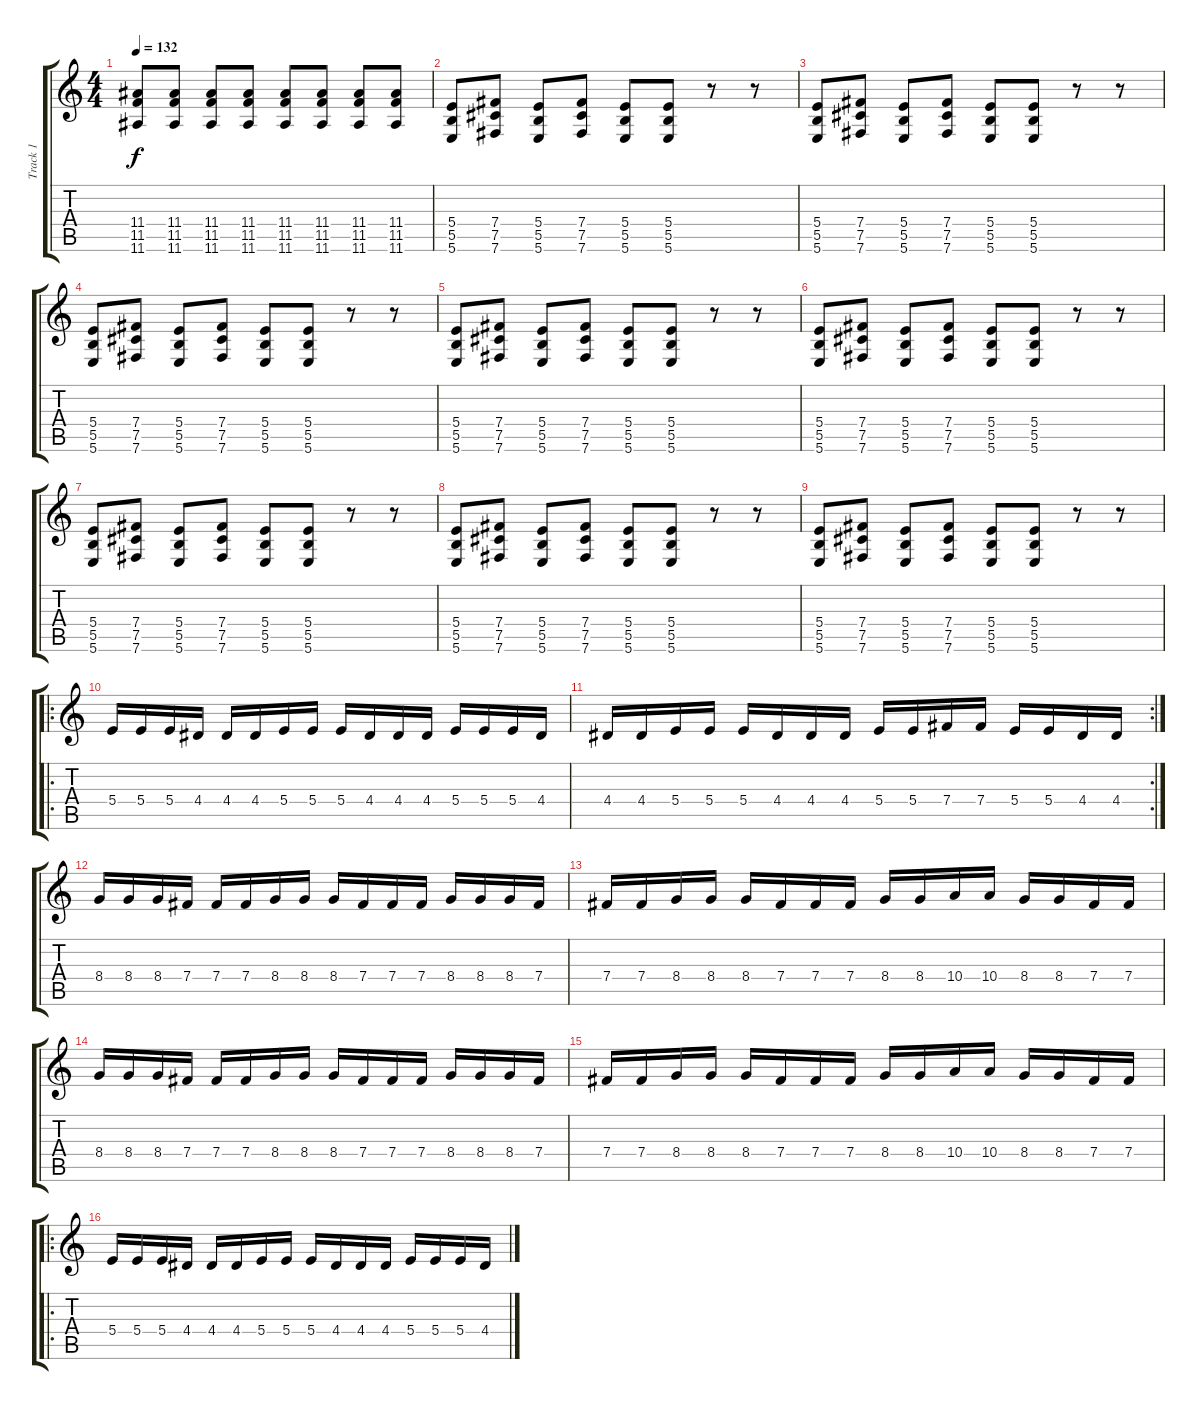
\track ("Track 1" "Track 1") {instrument distortionguitar}
\staff {score tabs}
\tuning (Db4 Ab3 E3 B2 Gb2 B1) {hide}
\ts (4 4)
\tempo 132
\clef g2
\ks c
(11.4 11.5 11.6).8{dy f} (11.4 11.5 11.6).8 (11.4 11.5 11.6).8 (11.4 11.5 11.6).8 (11.4 11.5 11.6).8 (11.4 11.5 11.6).8 (11.4 11.5 11.6).8 (11.4 11.5 11.6).8 |
(5.4 5.5 5.6).8 (7.4 7.5 7.6).8 (5.4 5.5 5.6).8 (7.4 7.5 7.6).8 (5.4 5.5 5.6).8 (5.4 5.5 5.6).8 r.8 r.8 |
(5.4 5.5 5.6).8 (7.4 7.5 7.6).8 (5.4 5.5 5.6).8 (7.4 7.5 7.6).8 (5.4 5.5 5.6).8 (5.4 5.5 5.6).8 r.8 r.8 |
(5.4 5.5 5.6).8 (7.4 7.5 7.6).8 (5.4 5.5 5.6).8 (7.4 7.5 7.6).8 (5.4 5.5 5.6).8 (5.4 5.5 5.6).8 r.8 r.8 |
(5.4 5.5 5.6).8 (7.4 7.5 7.6).8 (5.4 5.5 5.6).8 (7.4 7.5 7.6).8 (5.4 5.5 5.6).8 (5.4 5.5 5.6).8 r.8 r.8 |
(5.4 5.5 5.6).8 (7.4 7.5 7.6).8 (5.4 5.5 5.6).8 (7.4 7.5 7.6).8 (5.4 5.5 5.6).8 (5.4 5.5 5.6).8 r.8 r.8 |
(5.4 5.5 5.6).8 (7.4 7.5 7.6).8 (5.4 5.5 5.6).8 (7.4 7.5 7.6).8 (5.4 5.5 5.6).8 (5.4 5.5 5.6).8 r.8 r.8 |
(5.4 5.5 5.6).8 (7.4 7.5 7.6).8 (5.4 5.5 5.6).8 (7.4 7.5 7.6).8 (5.4 5.5 5.6).8 (5.4 5.5 5.6).8 r.8 r.8 |
(5.4 5.5 5.6).8 (7.4 7.5 7.6).8 (5.4 5.5 5.6).8 (7.4 7.5 7.6).8 (5.4 5.5 5.6).8 (5.4 5.5 5.6).8 r.8 r.8 |
\ro
5.4.16 5.4.16 5.4.16 4.4.16 4.4.16 4.4.16 5.4.16 5.4.16 5.4.16 4.4.16 4.4.16 4.4.16 5.4.16 5.4.16 5.4.16 4.4.16 |
\rc 2
4.4.16 4.4.16 5.4.16 5.4.16 5.4.16 4.4.16 4.4.16 4.4.16 5.4.16 5.4.16 7.4.16 7.4.16 5.4.16 5.4.16 4.4.16 4.4.16 |
8.4.16 8.4.16 8.4.16 7.4.16 7.4.16 7.4.16 8.4.16 8.4.16 8.4.16 7.4.16 7.4.16 7.4.16 8.4.16 8.4.16 8.4.16 7.4.16 |
7.4.16 7.4.16 8.4.16 8.4.16 8.4.16 7.4.16 7.4.16 7.4.16 8.4.16 8.4.16 10.4.16 10.4.16 8.4.16 8.4.16 7.4.16 7.4.16 |
8.4.16 8.4.16 8.4.16 7.4.16 7.4.16 7.4.16 8.4.16 8.4.16 8.4.16 7.4.16 7.4.16 7.4.16 8.4.16 8.4.16 8.4.16 7.4.16 |
7.4.16 7.4.16 8.4.16 8.4.16 8.4.16 7.4.16 7.4.16 7.4.16 8.4.16 8.4.16 10.4.16 10.4.16 8.4.16 8.4.16 7.4.16 7.4.16 |
\ro
5.4.16 5.4.16 5.4.16 4.4.16 4.4.16 4.4.16 5.4.16 5.4.16 5.4.16 4.4.16 4.4.16 4.4.16 5.4.16 5.4.16 5.4.16 4.4.16
